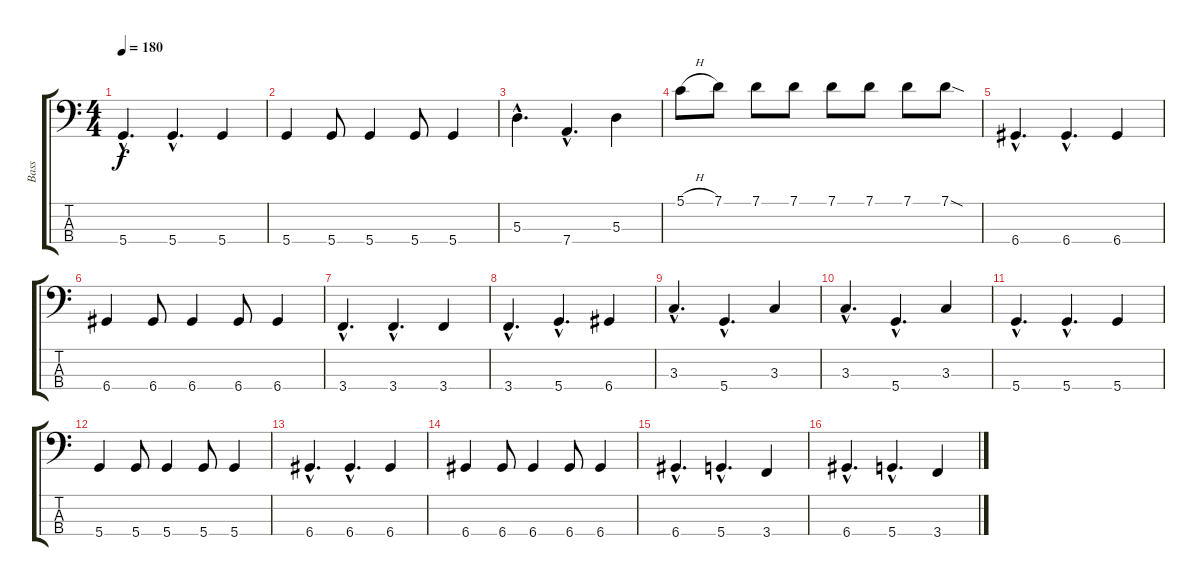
\track ("Bass" "Bass") {instrument electricbasspick}
\staff {score tabs}
\tuning (G2 D2 A1 D1) {hide}
\ts (4 4)
\tempo 180
\clef f4
\ks c
5.4{hac}.4{d dy f} 5.4{hac}.4{d} 5.4.4 |
5.4.4 5.4.8 5.4.4 5.4.8 5.4.4 |
5.3{hac}.4{d} 7.4{hac}.4{d} 5.3.4 |
5.1{h}.8 7.1.8 7.1.8 7.1.8 7.1.8 7.1.8 7.1.8 7.1{sod}.8 |
6.4{hac}.4{d} 6.4{hac}.4{d} 6.4.4 |
6.4.4 6.4.8 6.4.4 6.4.8 6.4.4 |
3.4{hac}.4{d} 3.4{hac}.4{d} 3.4.4 |
3.4{hac}.4{d} 5.4{hac}.4{d} 6.4.4 |
3.3{hac}.4{d} 5.4{hac}.4{d} 3.3.4 |
3.3{hac}.4{d} 5.4{hac}.4{d} 3.3.4 |
5.4{hac}.4{d} 5.4{hac}.4{d} 5.4.4 |
5.4.4 5.4.8 5.4.4 5.4.8 5.4.4 |
6.4{hac}.4{d} 6.4{hac}.4{d} 6.4.4 |
6.4.4 6.4.8 6.4.4 6.4.8 6.4.4 |
6.4{hac}.4{d} 5.4{hac}.4{d} 3.4.4 |
6.4{hac}.4{d} 5.4{hac}.4{d} 3.4.4
